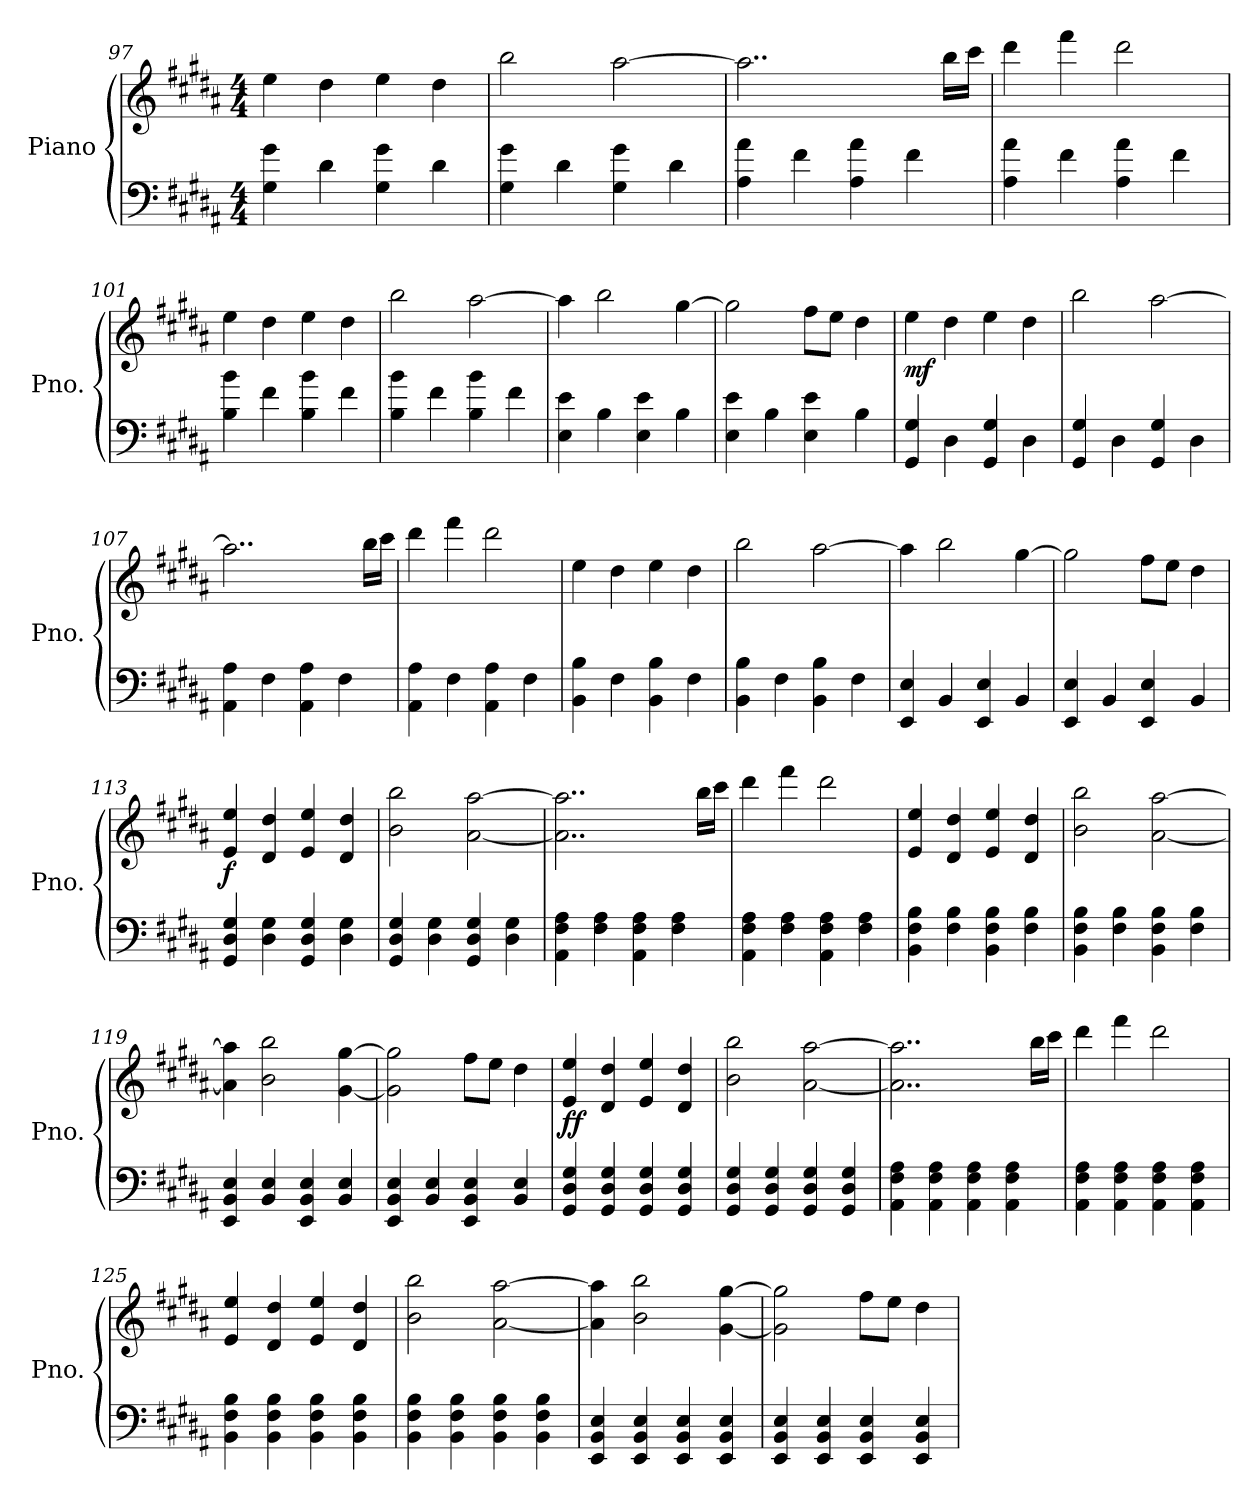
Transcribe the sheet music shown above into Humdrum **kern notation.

**kern	**kern	**dynam
*part1	*part1	*part1
*staff2	*staff1	*staff1/2
*I"Piano	*	*
*I'Pno.	*	*
*clefF4	*clefG2	*
*k[f#c#g#d#a#]	*k[f#c#g#d#a#]	*
*M4/4	*M4/4	*
=97	=97	=97
4G#\ 4g#\	4ee\	.
4d#\	4dd#\	.
4G#\ 4g#\	4ee\	.
4d#\	4dd#\	.
=98	=98	=98
4G#\ 4g#\	2bb\	.
4d#\	.	.
4G#\ 4g#\	[2aa#\	.
4d#\	.	.
!!LO:PB:g=z
=99	=99	=99
4A#\ 4a#\	2..aa#\]	.
4f#\	.	.
4A#\ 4a#\	.	.
4f#\	.	.
.	16bb\LL	.
.	16ccc#\JJ	.
=100	=100	=100
4A#\ 4a#\	4ddd#\	.
4f#\	4fff#\	.
4A#\ 4a#\	2ddd#\	.
4f#\	.	.
=101	=101	=101
4B\ 4b\	4ee\	.
4f#\	4dd#\	.
4B\ 4b\	4ee\	.
4f#\	4dd#\	.
=102	=102	=102
4B\ 4b\	2bb\	.
4f#\	.	.
4B\ 4b\	[2aa#\	.
4f#\	.	.
=103	=103	=103
4E\ 4e\	4aa#\]	.
4B\	2bb\	.
4E\ 4e\	.	.
4B\	[4gg#\	.
=104	=104	=104
4E\ 4e\	2gg#\]	.
4B\	.	.
4E\ 4e\	8ff#\L	.
.	8ee\J	.
4B\	4dd#\	.
=105	=105	=105
!	!	!LO:DY:b
4GG#/ 4G#/	4ee\	mf
4D#\	4dd#\	.
4GG#/ 4G#/	4ee\	.
4D#\	4dd#\	.
!!LO:LB:g=z
=106	=106	=106
4GG#/ 4G#/	2bb\	.
4D#\	.	.
4GG#/ 4G#/	[2aa#\	.
4D#\	.	.
=107	=107	=107
4AA#\ 4A#\	2..aa#\]	.
4F#\	.	.
4AA#\ 4A#\	.	.
4F#\	.	.
.	16bb\LL	.
.	16ccc#\JJ	.
=108	=108	=108
4AA#\ 4A#\	4ddd#\	.
4F#\	4fff#\	.
4AA#\ 4A#\	2ddd#\	.
4F#\	.	.
=109	=109	=109
4BB\ 4B\	4ee\	.
4F#\	4dd#\	.
4BB\ 4B\	4ee\	.
4F#\	4dd#\	.
=110	=110	=110
4BB\ 4B\	2bb\	.
4F#\	.	.
4BB\ 4B\	[2aa#\	.
4F#\	.	.
=111	=111	=111
4EE/ 4E/	4aa#\]	.
4BB/	2bb\	.
4EE/ 4E/	.	.
4BB/	[4gg#\	.
=112	=112	=112
4EE/ 4E/	2gg#\]	.
4BB/	.	.
4EE/ 4E/	8ff#\L	.
.	8ee\J	.
4BB/	4dd#\	.
=113	=113	=113
!	!	!LO:DY:b
4GG#/ 4D#/ 4G#/	4e/ 4ee/	f
4D#\ 4G#\	4d#/ 4dd#/	.
4GG#/ 4D#/ 4G#/	4e/ 4ee/	.
4D#\ 4G#\	4d#/ 4dd#/	.
!!LO:LB:g=z
=114	=114	=114
4GG#/ 4D#/ 4G#/	2b\ 2bb\	.
4D#\ 4G#\	.	.
4GG#/ 4D#/ 4G#/	[2a#\ [2aa#\	.
4D#\ 4G#\	.	.
=115	=115	=115
4AA#\ 4F#\ 4A#\	2..a#\] 2..aa#\]	.
4F#\ 4A#\	.	.
4AA#\ 4F#\ 4A#\	.	.
4F#\ 4A#\	.	.
.	16bb\LL	.
.	16ccc#\JJ	.
=116	=116	=116
4AA#\ 4F#\ 4A#\	4ddd#\	.
4F#\ 4A#\	4fff#\	.
4AA#\ 4F#\ 4A#\	2ddd#\	.
4F#\ 4A#\	.	.
=117	=117	=117
4BB\ 4F#\ 4B\	4e/ 4ee/	.
4F#\ 4B\	4d#/ 4dd#/	.
4BB\ 4F#\ 4B\	4e/ 4ee/	.
4F#\ 4B\	4d#/ 4dd#/	.
=118	=118	=118
4BB\ 4F#\ 4B\	2b\ 2bb\	.
4F#\ 4B\	.	.
4BB\ 4F#\ 4B\	[2a#\ [2aa#\	.
4F#\ 4B\	.	.
=119	=119	=119
4EE/ 4BB/ 4E/	4a#\] 4aa#\]	.
4BB/ 4E/	2b\ 2bb\	.
4EE/ 4BB/ 4E/	.	.
4BB/ 4E/	[4g#\ [4gg#\	.
=120	=120	=120
4EE/ 4BB/ 4E/	2g#\] 2gg#\]	.
4BB/ 4E/	.	.
4EE/ 4BB/ 4E/	8ff#\L	.
.	8ee\J	.
4BB/ 4E/	4dd#\	.
=121	=121	=121
!	!	!LO:DY:b
4GG#/ 4D#/ 4G#/	4e/ 4ee/	ff
4GG#/ 4D#/ 4G#/	4d#/ 4dd#/	.
4GG#/ 4D#/ 4G#/	4e/ 4ee/	.
4GG#/ 4D#/ 4G#/	4d#/ 4dd#/	.
!!LO:LB:g=z
=122	=122	=122
4GG#/ 4D#/ 4G#/	2b\ 2bb\	.
4GG#/ 4D#/ 4G#/	.	.
4GG#/ 4D#/ 4G#/	[2a#\ [2aa#\	.
4GG#/ 4D#/ 4G#/	.	.
=123	=123	=123
4AA#\ 4F#\ 4A#\	2..a#\] 2..aa#\]	.
4AA#\ 4F#\ 4A#\	.	.
4AA#\ 4F#\ 4A#\	.	.
4AA#\ 4F#\ 4A#\	.	.
.	16bb\LL	.
.	16ccc#\JJ	.
=124	=124	=124
4AA#\ 4F#\ 4A#\	4ddd#\	.
4AA#\ 4F#\ 4A#\	4fff#\	.
4AA#\ 4F#\ 4A#\	2ddd#\	.
4AA#\ 4F#\ 4A#\	.	.
=125	=125	=125
4BB\ 4F#\ 4B\	4e/ 4ee/	.
4BB\ 4F#\ 4B\	4d#/ 4dd#/	.
4BB\ 4F#\ 4B\	4e/ 4ee/	.
4BB\ 4F#\ 4B\	4d#/ 4dd#/	.
=126	=126	=126
4BB\ 4F#\ 4B\	2b\ 2bb\	.
4BB\ 4F#\ 4B\	.	.
4BB\ 4F#\ 4B\	[2a#\ [2aa#\	.
4BB\ 4F#\ 4B\	.	.
=127	=127	=127
4EE/ 4BB/ 4E/	4a#\] 4aa#\]	.
4EE/ 4BB/ 4E/	2b\ 2bb\	.
4EE/ 4BB/ 4E/	.	.
4EE/ 4BB/ 4E/	[4g#\ [4gg#\	.
=128	=128	=128
4EE/ 4BB/ 4E/	2g#\] 2gg#\]	.
4EE/ 4BB/ 4E/	.	.
4EE/ 4BB/ 4E/	8ff#\L	.
.	8ee\J	.
4EE/ 4BB/ 4E/	4dd#\	.
=	=	=
*-	*-	*-
